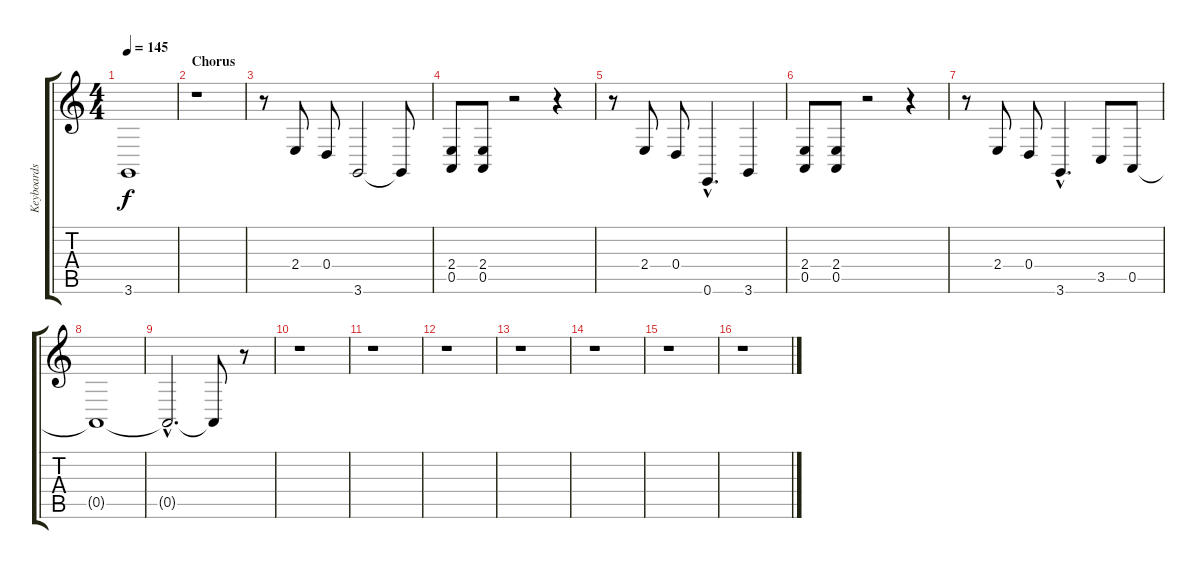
\track ("Keyboards" "Keyboards") {instrument lead8bassandlead}
\staff {score tabs}
\tuning (E4 B3 G3 D3 A2 E2) {hide}
\ts (4 4)
\tempo 145
\clef g2
\ks c
3.6.1{dy f} |
\section ("" "Chorus")
r.1 |
r.8 2.4.8 0.4.8 3.6.2 3.6{t}.8 |
(2.4 0.5).8 (2.4 0.5).8 r.2 r.4 |
r.8 2.4.8 0.4.8 0.6{hac}.4{d} 3.6.4 |
(2.4 0.5).8 (2.4 0.5).8 r.2 r.4 |
r.8 2.4.8 0.4.8 3.6{hac}.4{d} 3.5.8 0.5.8 |
0.5{t}.1 |
0.5{hac t}.2{d} 0.5{t}.8 r.8 |
r.1 |
r.1 |
r.1 |
r.1 |
r.1 |
r.1 |
r.1
